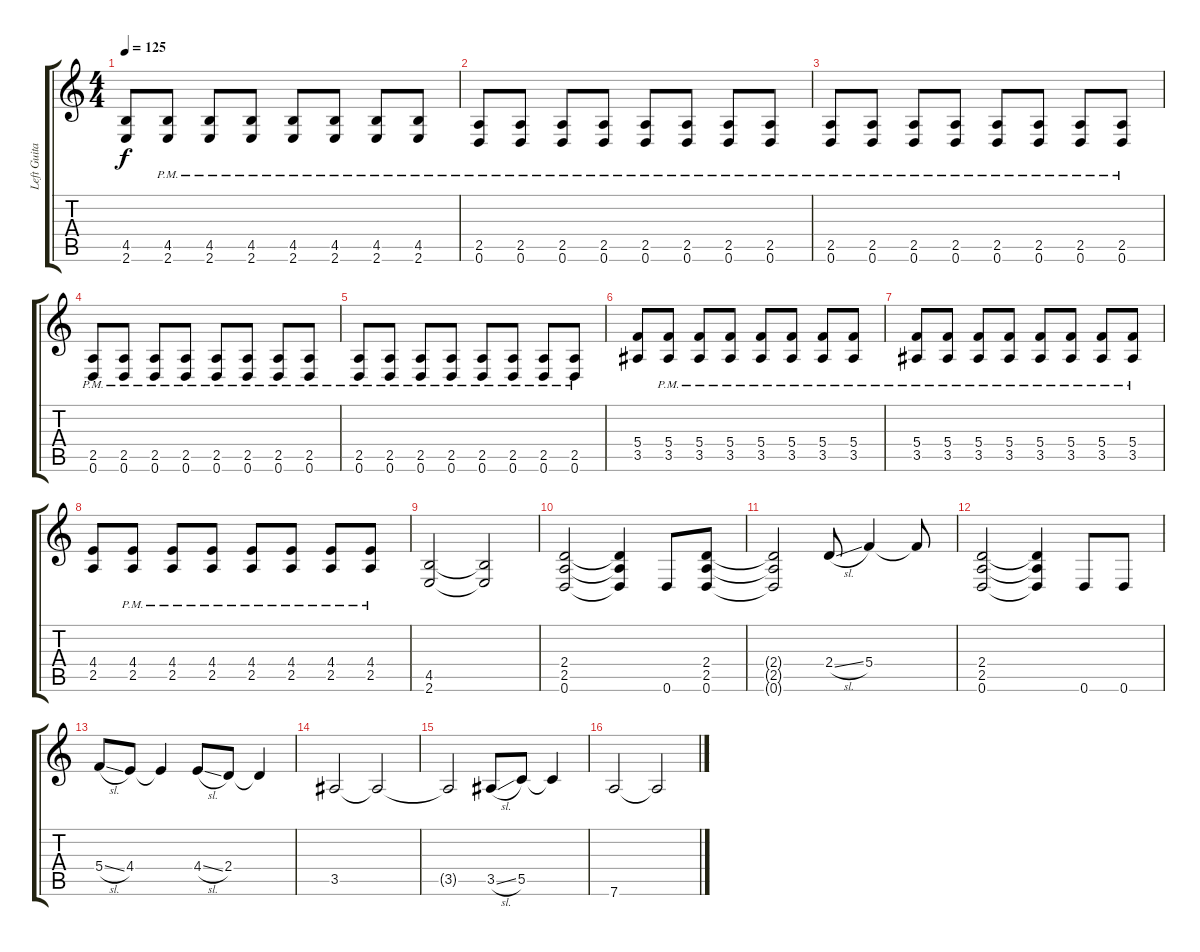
\track ("Left Guitar" "Left Guita") {instrument distortionguitar}
\staff {score tabs}
\tuning (D4 A3 F3 C3 G2 D2) {hide}
\ts (4 4)
\tempo 125
\clef g2
\ks c
(4.5 2.6).8{dy f} (4.5{pm} 2.6{pm}).8 (4.5{pm} 2.6{pm}).8 (4.5{pm} 2.6{pm}).8 (4.5{pm} 2.6{pm}).8 (4.5{pm} 2.6{pm}).8 (4.5{pm} 2.6{pm}).8 (4.5{pm} 2.6{pm}).8 |
(2.5{pm} 0.6{pm}).8 (2.5{pm} 0.6{pm}).8 (2.5{pm} 0.6{pm}).8 (2.5{pm} 0.6{pm}).8 (2.5{pm} 0.6{pm}).8 (2.5{pm} 0.6{pm}).8 (2.5{pm} 0.6{pm}).8 (2.5{pm} 0.6{pm}).8 |
(2.5{pm} 0.6{pm}).8 (2.5{pm} 0.6{pm}).8 (2.5{pm} 0.6{pm}).8 (2.5{pm} 0.6{pm}).8 (2.5{pm} 0.6{pm}).8 (2.5{pm} 0.6{pm}).8 (2.5{pm} 0.6{pm}).8 (2.5{pm} 0.6{pm}).8 |
(2.5{pm} 0.6{pm}).8 (2.5{pm} 0.6{pm}).8 (2.5{pm} 0.6{pm}).8 (2.5{pm} 0.6{pm}).8 (2.5{pm} 0.6{pm}).8 (2.5{pm} 0.6{pm}).8 (2.5{pm} 0.6{pm}).8 (2.5{pm} 0.6{pm}).8 |
(2.5{pm} 0.6{pm}).8 (2.5{pm} 0.6{pm}).8 (2.5{pm} 0.6{pm}).8 (2.5{pm} 0.6{pm}).8 (2.5{pm} 0.6{pm}).8 (2.5{pm} 0.6{pm}).8 (2.5{pm} 0.6{pm}).8 (2.5{pm} 0.6{pm}).8 |
(5.4 3.5).8 (5.4{pm} 3.5{pm}).8 (5.4{pm} 3.5{pm}).8 (5.4{pm} 3.5{pm}).8 (5.4{pm} 3.5{pm}).8 (5.4{pm} 3.5{pm}).8 (5.4{pm} 3.5{pm}).8 (5.4{pm} 3.5{pm}).8 |
(5.4{pm} 3.5{pm}).8 (5.4{pm} 3.5{pm}).8 (5.4{pm} 3.5{pm}).8 (5.4{pm} 3.5{pm}).8 (5.4{pm} 3.5{pm}).8 (5.4{pm} 3.5{pm}).8 (5.4{pm} 3.5{pm}).8 (5.4{pm} 3.5{pm}).8 |
(4.4 2.5).8 (4.4{pm} 2.5{pm}).8 (4.4{pm} 2.5{pm}).8 (4.4{pm} 2.5{pm}).8 (4.4{pm} 2.5{pm}).8 (4.4{pm} 2.5{pm}).8 (4.4{pm} 2.5{pm}).8 (4.4{pm} 2.5{pm}).8 |
(4.5 2.6).2 (4.5{t} 2.6{t}).2 |
(2.4 2.5 0.6).2 (2.4{t} 2.5{t} 0.6{t}).4 0.6.8 (2.4 2.5 0.6).8 |
(2.4{t} 2.5{t} 0.6{t}).2 2.4{sl}.8 5.4.4 5.4{t}.8 |
(2.4 2.5 0.6).2 (2.4{t} 2.5{t} 0.6{t}).4 0.6.8 0.6.8 |
5.4{sl}.8 4.4.8 4.4{t}.4 4.4{sl}.8 2.4.8 2.4{t}.4 |
3.5.2 3.5{t}.2 |
3.5{t}.2 3.5{sl}.8 5.5.8 5.5{t}.4 |
7.6.2 7.6{t}.2
